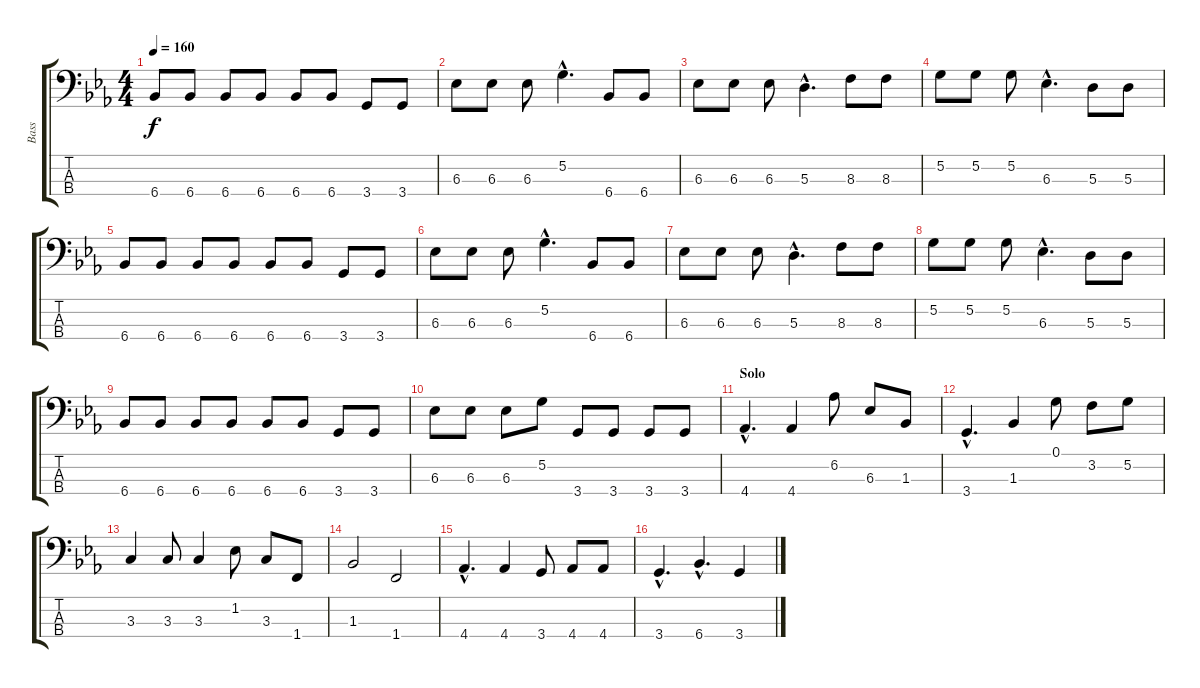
\track ("Bass" "Bass") {instrument electricbassfinger}
\staff {score tabs}
\tuning (G2 D2 A1 E1) {hide}
\ts (4 4)
\tempo 160
\clef f4
\ks eb
6.4.8{dy f} 6.4.8 6.4.8 6.4.8 6.4.8 6.4.8 3.4.8 3.4.8 |
6.3.8 6.3.8 6.3.8 5.2{hac}.4{d} 6.4.8 6.4.8 |
6.3.8 6.3.8 6.3.8 5.3{hac}.4{d} 8.3.8 8.3.8 |
5.2.8 5.2.8 5.2.8 6.3{hac}.4{d} 5.3.8 5.3.8 |
6.4.8 6.4.8 6.4.8 6.4.8 6.4.8 6.4.8 3.4.8 3.4.8 |
6.3.8 6.3.8 6.3.8 5.2{hac}.4{d} 6.4.8 6.4.8 |
6.3.8 6.3.8 6.3.8 5.3{hac}.4{d} 8.3.8 8.3.8 |
5.2.8 5.2.8 5.2.8 6.3{hac}.4{d} 5.3.8 5.3.8 |
6.4.8 6.4.8 6.4.8 6.4.8 6.4.8 6.4.8 3.4.8 3.4.8 |
6.3.8 6.3.8 6.3.8 5.2.8 3.4.8 3.4.8 3.4.8 3.4.8 |
\section ("" "Solo")
4.4{hac}.4{d} 4.4.4 6.2.8 6.3.8 1.3.8 |
3.4{hac}.4{d} 1.3.4 0.1.8 3.2.8 5.2.8 |
3.3.4 3.3.8 3.3.4 1.2.8 3.3.8 1.4.8 |
1.3.2 1.4.2 |
4.4{hac}.4{d} 4.4.4 3.4.8 4.4.8 4.4.8 |
3.4{hac}.4{d} 6.4{hac}.4{d} 3.4.4
